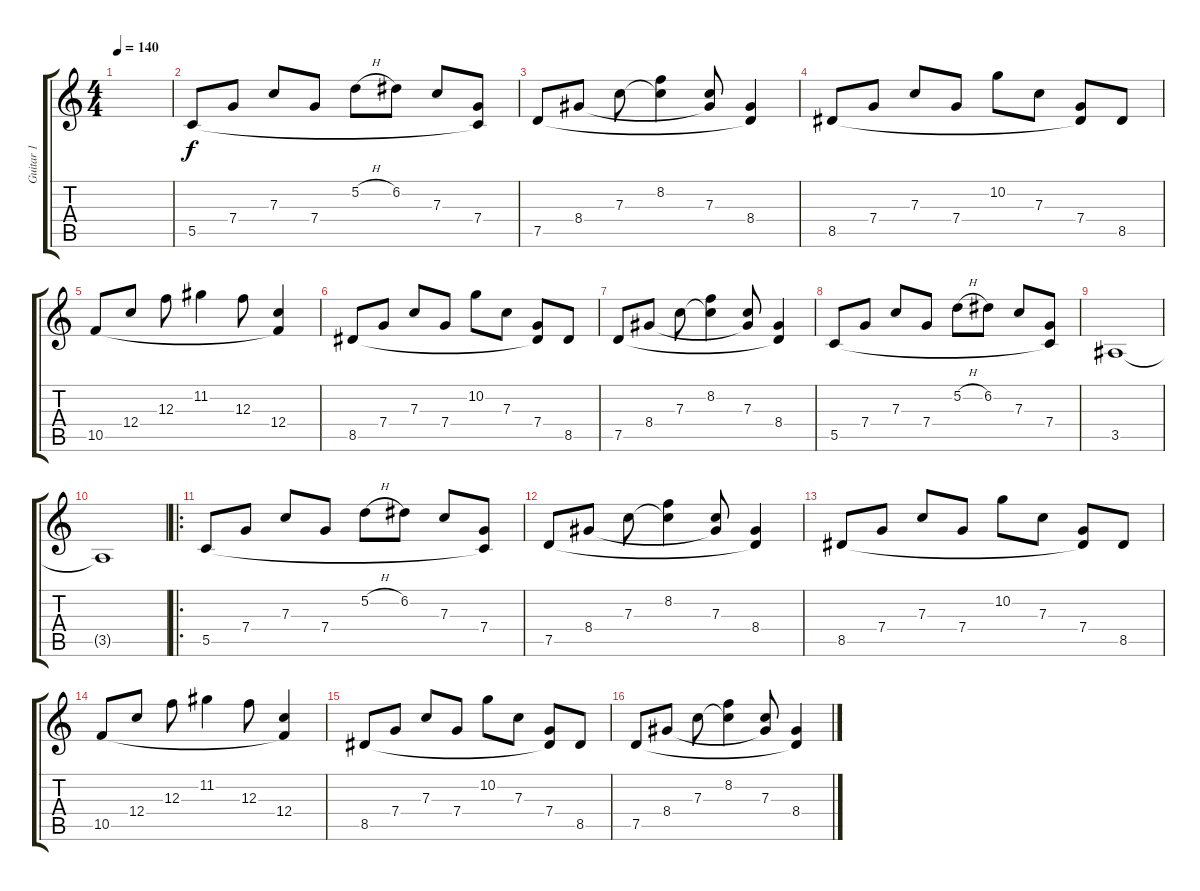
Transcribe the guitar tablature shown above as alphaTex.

\track ("Guitar 1" "Guitar 1") {instrument acousticguitarnylon}
\staff {score tabs}
\tuning (D4 A3 F3 C3 G2 D2) {hide}
\ts (4 4)
\tempo 140
\clef g2
\ks c
|
5.5.8 7.4.8 7.3.8 7.4.8 5.2{h}.8 6.2.8 7.3.8 (7.4 5.5{t}).8 |
7.5.8 8.4.8 7.3.8 (8.2 7.3{t}).4 (7.3 8.4{t}).8 (8.4 7.5{t}).4 |
8.5.8 7.4.8 7.3.8 7.4.8 10.2.8 7.3.8 (7.4 8.5{t}).8 8.5.8 |
10.5.8 12.4.8 12.3.8 11.2.4 12.3.8 (12.4 10.5{t}).4 |
8.5.8 7.4.8 7.3.8 7.4.8 10.2.8 7.3.8 (7.4 8.5{t}).8 8.5.8 |
7.5.8 8.4.8 7.3.8 (8.2 7.3{t}).4 (7.3 8.4{t}).8 (8.4 7.5{t}).4 |
5.5.8 7.4.8 7.3.8 7.4.8 5.2{h}.8 6.2.8 7.3.8 (7.4 5.5{t}).8 |
3.5.1 |
3.5{t}.1 |
\ro
5.5.8 7.4.8 7.3.8 7.4.8 5.2{h}.8 6.2.8 7.3.8 (7.4 5.5{t}).8 |
7.5.8 8.4.8 7.3.8 (8.2 7.3{t}).4 (7.3 8.4{t}).8 (8.4 7.5{t}).4 |
8.5.8 7.4.8 7.3.8 7.4.8 10.2.8 7.3.8 (7.4 8.5{t}).8 8.5.8 |
10.5.8 12.4.8 12.3.8 11.2.4 12.3.8 (12.4 10.5{t}).4 |
8.5.8 7.4.8 7.3.8 7.4.8 10.2.8 7.3.8 (7.4 8.5{t}).8 8.5.8 |
7.5.8 8.4.8 7.3.8 (8.2 7.3{t}).4 (7.3 8.4{t}).8 (8.4 7.5{t}).4
